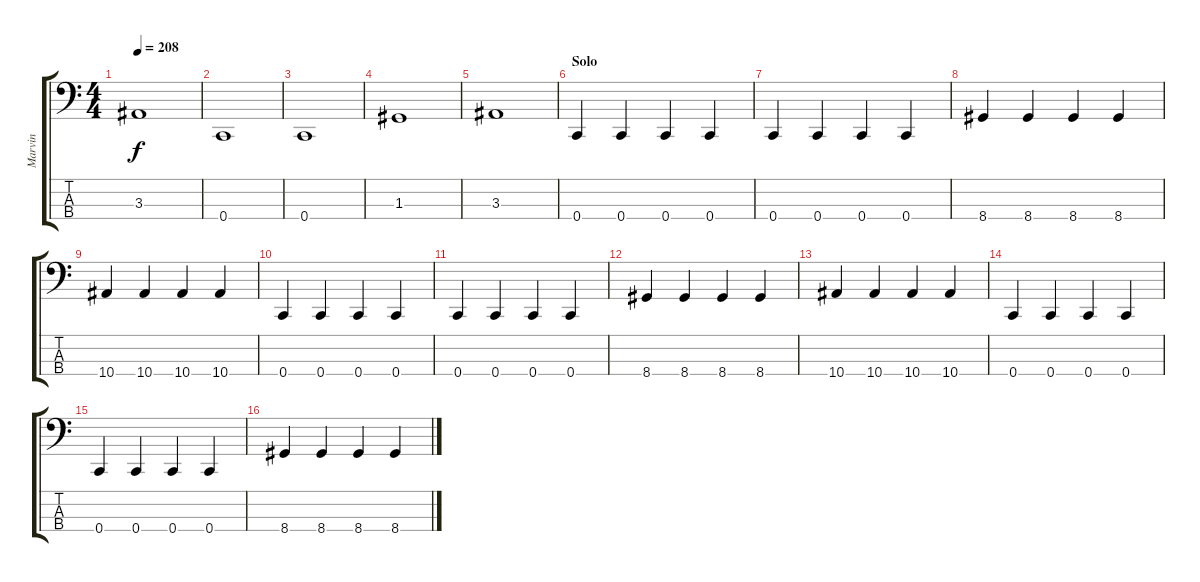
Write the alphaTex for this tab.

\track ("Marvin" "Marvin") {instrument acousticguitarnylon}
\staff {score tabs}
\tuning (F2 C2 G1 C1) {hide}
\ts (4 4)
\tempo 208
\clef f4
\ks c
3.3.1{dy f} |
0.4.1 |
0.4.1 |
1.3.1 |
3.3.1 |
\section ("" "Solo")
0.4.4 0.4.4 0.4.4 0.4.4 |
0.4.4 0.4.4 0.4.4 0.4.4 |
8.4.4 8.4.4 8.4.4 8.4.4 |
10.4.4 10.4.4 10.4.4 10.4.4 |
0.4.4 0.4.4 0.4.4 0.4.4 |
0.4.4 0.4.4 0.4.4 0.4.4 |
8.4.4 8.4.4 8.4.4 8.4.4 |
10.4.4 10.4.4 10.4.4 10.4.4 |
0.4.4 0.4.4 0.4.4 0.4.4 |
0.4.4 0.4.4 0.4.4 0.4.4 |
8.4.4 8.4.4 8.4.4 8.4.4
